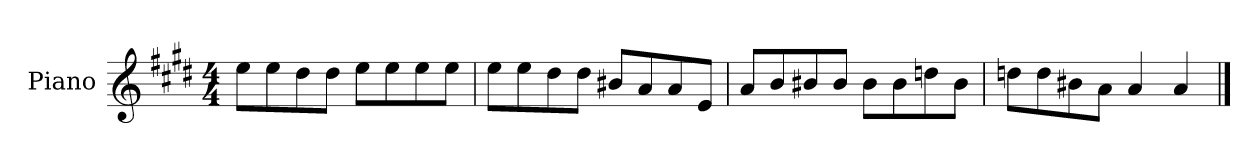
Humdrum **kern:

**kern
*part1
*staff1
*I"Piano
*I'P-no
*clefG2
*k[f#c#g#d#]
*M4/4
*MM90
=1
8ee\L
8ee\
8dd#\
8dd#\J
8ee\L
8ee\
8ee\
8ee\J
=2
8ee\L
8ee\
8dd#\
8dd#\J
8b#X/L
8a/
8a/
8e/J
=3
8a/L
8b/
8b#X/
8b#/J
8b#\L
8b#\
8ddn\
8b#\J
=4
8ddn\L
8dd\
8b#X\
8a\J
4a/
4a/
==
*-
